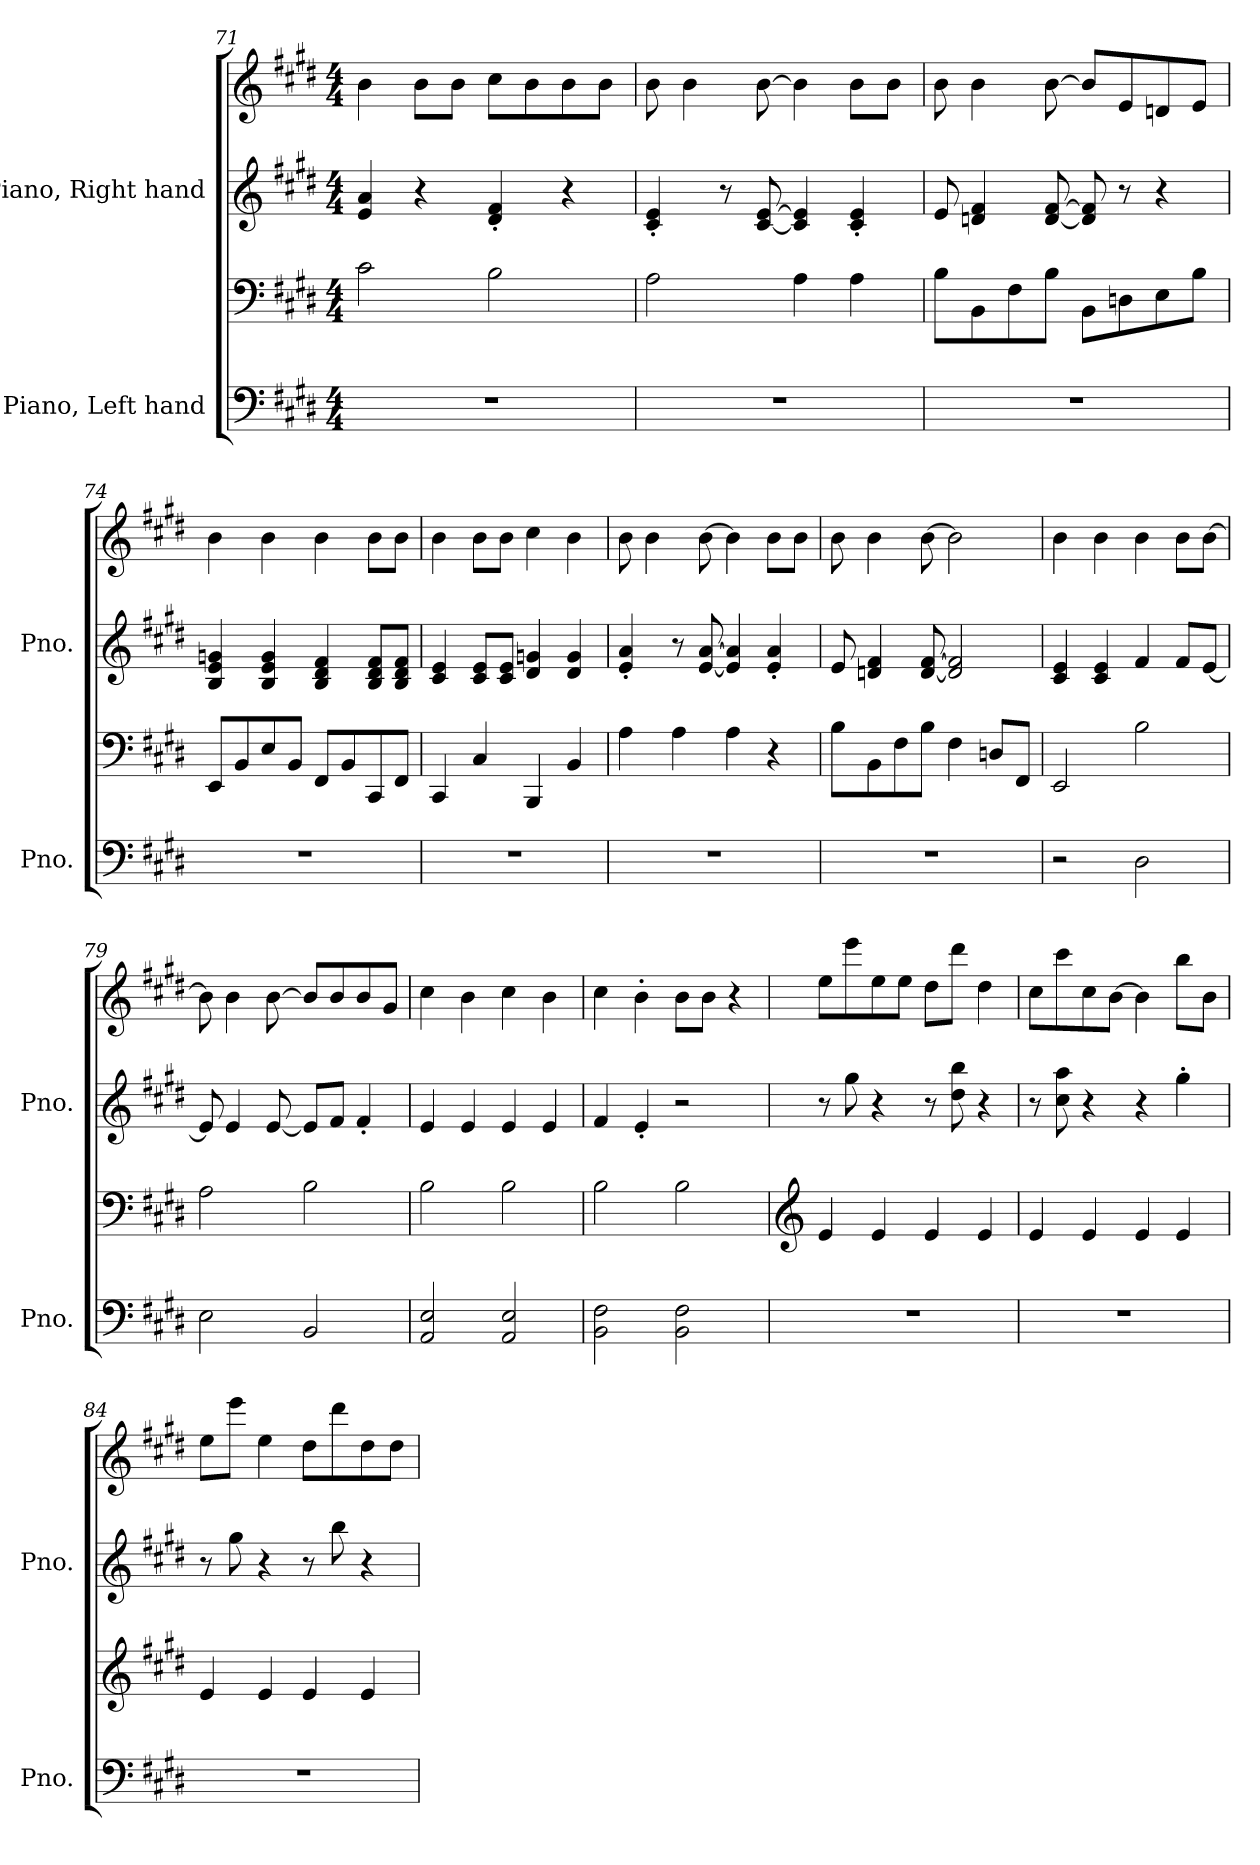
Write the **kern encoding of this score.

**kern	**kern	**kern	**kern
*part2	*part2	*part1	*part1
*staff4	*staff3	*staff2	*staff1
*I"Piano, Left hand	*	*I"Piano, Right hand	*
*I'Pno.	*	*I'Pno.	*
*clefF4	*clefF4	*clefG2	*clefG2
*k[f#c#g#d#]	*k[f#c#g#d#]	*k[f#c#g#d#]	*k[f#c#g#d#]
*M4/4	*M4/4	*M4/4	*M4/4
=71	=71	=71	=71
1r	2c#\	4e/ 4a/	4b\
.	.	4r	8b\L
.	.	.	8b\J
.	2B\	4d#/' 4f#/'	8cc#\L
.	.	.	8b\
.	.	4r	8b\
.	.	.	8b\J
=72	=72	=72	=72
1r	2A\	4c#/' 4e/'	8b\
.	.	.	4b\
.	.	8r	.
.	.	[8c#/ [8e/	[8b\
.	4A\	4c#/] 4e/]	4b\]
.	4A\	4c#/' 4e/'	8b\L
.	.	.	8b\J
!!LO:PB:g=z
=73	=73	=73	=73
1r	8B\L	8e/	8b\
.	8BB\	4dn/ 4f#/	4b\
.	8F#\	.	.
.	8B\J	[8d/ [8f#/	[8b\
.	8BB\L	8d/] 8f#/]	8b/L]
.	8Dn\	8r	8e/
.	8E\	4r	8dn/
.	8B\J	.	8e/J
=74	=74	=74	=74
1r	8EE/L	4B/ 4e/ 4gn/	4b\
.	8BB/	.	.
.	8E/	4B/ 4e/ 4g/	4b\
.	8BB/J	.	.
.	8FF#/L	4B/ 4d#/ 4f#/	4b\
.	8BB/	.	.
.	8CC#/	8B/ 8d#/ 8f#/L	8b\L
.	8FF#/J	8B/ 8d#/ 8f#/J	8b\J
=75	=75	=75	=75
1r	4CC#/	4c#/ 4e/	4b\
.	4C#/	8c#/ 8e/L	8b\L
.	.	8c#/ 8e/J	8b\J
.	4BBB/	4d#/ 4gn/	4cc#\
.	4BB/	4d#/ 4g/	4b\
=76	=76	=76	=76
1r	4A\	4e/' 4a/'	8b\
.	.	.	4b\
.	4A\	8r	.
.	.	[8e/ [8a/	[8b\
.	4A\	4e/] 4a/]	4b\]
.	4r	4e/' 4a/'	8b\L
.	.	.	8b\J
!!LO:LB:g=z
=77	=77	=77	=77
1r	8B\L	8e/	8b\
.	8BB\	4dn/ 4f#/	4b\
.	8F#\	.	.
.	8B\J	[8d/ [8f#/	[8b\
.	4F#\	2d/] 2f#/]	2b\]
.	8Dn/L	.	.
.	8FF#/J	.	.
=78	=78	=78	=78
2r	2EE/	4c#/ 4e/	4b\
.	.	4c#/ 4e/	4b\
2D#\	2B\	4f#/	4b\
.	.	8f#/L	8b\L
.	.	[8e/J	[8b\J
=79	=79	=79	=79
2E\	2A\	8e/]	8b\]
.	.	4e/	4b\
.	.	[8e/	[8b\
2BB/	2B\	8e/L]	8b/L]
.	.	8f#/J	8b/
.	.	4f#'/	8b/
.	.	.	8g#/J
=80	=80	=80	=80
2AA/ 2E/	2B\	4e/	4cc#\
.	.	4e/	4b\
2AA/ 2E/	2B\	4e/	4cc#\
.	.	4e/	4b\
=81	=81	=81	=81
2BB\ 2F#\	2B\	4f#/	4cc#\
.	.	4e'/	4b'\
2BB\ 2F#\	2B\	2r	8b\L
.	.	.	8b\J
.	.	.	4r
!!LO:LB:g=z
=82	=82	=82	=82
*	*clefG2	*	*
1r	4e/	8r	8ee\L
.	.	8gg#\	8eee\
.	4e/	4r	8ee\
.	.	.	8ee\J
.	4e/	8r	8dd#\L
.	.	8dd#\ 8bb\	8ddd#\J
.	4e/	4r	4dd#\
=83	=83	=83	=83
1r	4e/	8r	8cc#\L
.	.	8cc#\ 8aa\	8ccc#\
.	4e/	4r	8cc#\
.	.	.	[8b\J
.	4e/	4r	4b\]
.	4e/	4gg#'\	8bb\L
.	.	.	8b\J
=84	=84	=84	=84
1r	4e/	8r	8ee\L
.	.	8gg#\	8eee\J
.	4e/	4r	4ee\
.	4e/	8r	8dd#\L
.	.	8bb\	8ddd#\
.	4e/	4r	8dd#\
.	.	.	8dd#\J
=	=	=	=
*-	*-	*-	*-
